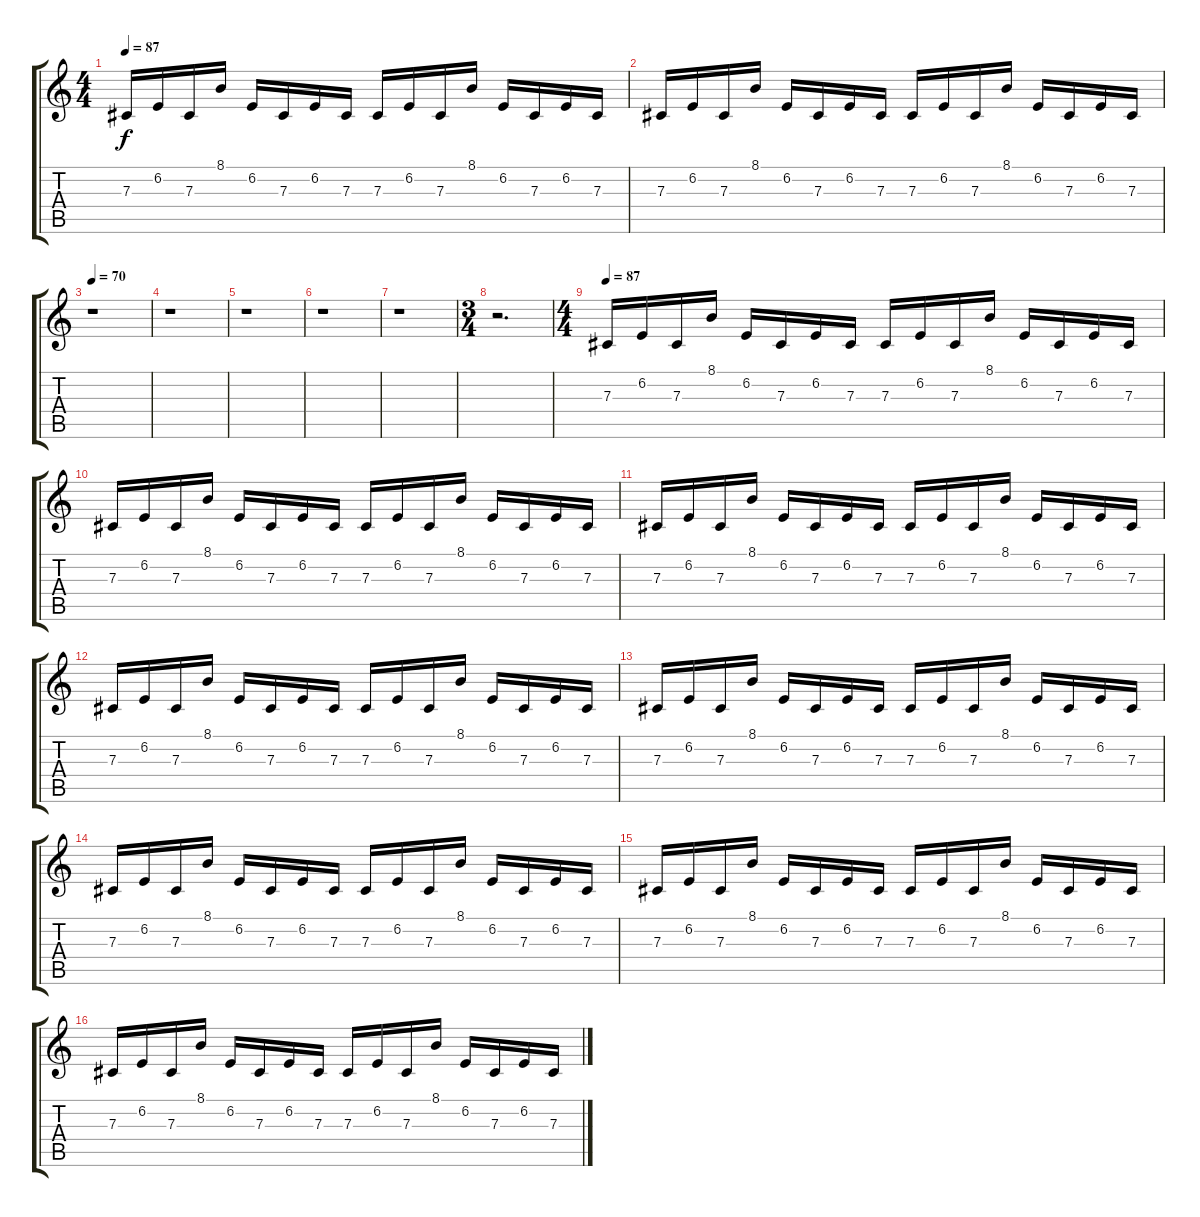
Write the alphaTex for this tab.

\track "" {instrument acousticgrandpiano}
\staff {score tabs}
\tuning (Eb4 Bb3 Gb3 Db3 Ab2 Db2) {hide}
\ts (4 4)
\tempo 87
\clef g2
\ks c
7.3.16{dy f} 6.2.16 7.3.16 8.1.16 6.2.16 7.3.16 6.2.16 7.3.16 7.3.16 6.2.16 7.3.16 8.1.16 6.2.16 7.3.16 6.2.16 7.3.16 |
7.3.16 6.2.16 7.3.16 8.1.16 6.2.16 7.3.16 6.2.16 7.3.16 7.3.16 6.2.16 7.3.16 8.1.16 6.2.16 7.3.16 6.2.16 7.3.16 |
\tempo 70
r.1 |
r.1 |
r.1 |
r.1 |
r.1 |
\ts (3 4)
r.2{d} |
\ts (4 4)
\tempo 87
7.3.16 6.2.16 7.3.16 8.1.16 6.2.16 7.3.16 6.2.16 7.3.16 7.3.16 6.2.16 7.3.16 8.1.16 6.2.16 7.3.16 6.2.16 7.3.16 |
7.3.16 6.2.16 7.3.16 8.1.16 6.2.16 7.3.16 6.2.16 7.3.16 7.3.16 6.2.16 7.3.16 8.1.16 6.2.16 7.3.16 6.2.16 7.3.16 |
7.3.16 6.2.16 7.3.16 8.1.16 6.2.16 7.3.16 6.2.16 7.3.16 7.3.16 6.2.16 7.3.16 8.1.16 6.2.16 7.3.16 6.2.16 7.3.16 |
7.3.16 6.2.16 7.3.16 8.1.16 6.2.16 7.3.16 6.2.16 7.3.16 7.3.16 6.2.16 7.3.16 8.1.16 6.2.16 7.3.16 6.2.16 7.3.16 |
7.3.16 6.2.16 7.3.16 8.1.16 6.2.16 7.3.16 6.2.16 7.3.16 7.3.16 6.2.16 7.3.16 8.1.16 6.2.16 7.3.16 6.2.16 7.3.16 |
7.3.16 6.2.16 7.3.16 8.1.16 6.2.16 7.3.16 6.2.16 7.3.16 7.3.16 6.2.16 7.3.16 8.1.16 6.2.16 7.3.16 6.2.16 7.3.16 |
7.3.16 6.2.16 7.3.16 8.1.16 6.2.16 7.3.16 6.2.16 7.3.16 7.3.16 6.2.16 7.3.16 8.1.16 6.2.16 7.3.16 6.2.16 7.3.16 |
7.3.16 6.2.16 7.3.16 8.1.16 6.2.16 7.3.16 6.2.16 7.3.16 7.3.16 6.2.16 7.3.16 8.1.16 6.2.16 7.3.16 6.2.16 7.3.16
